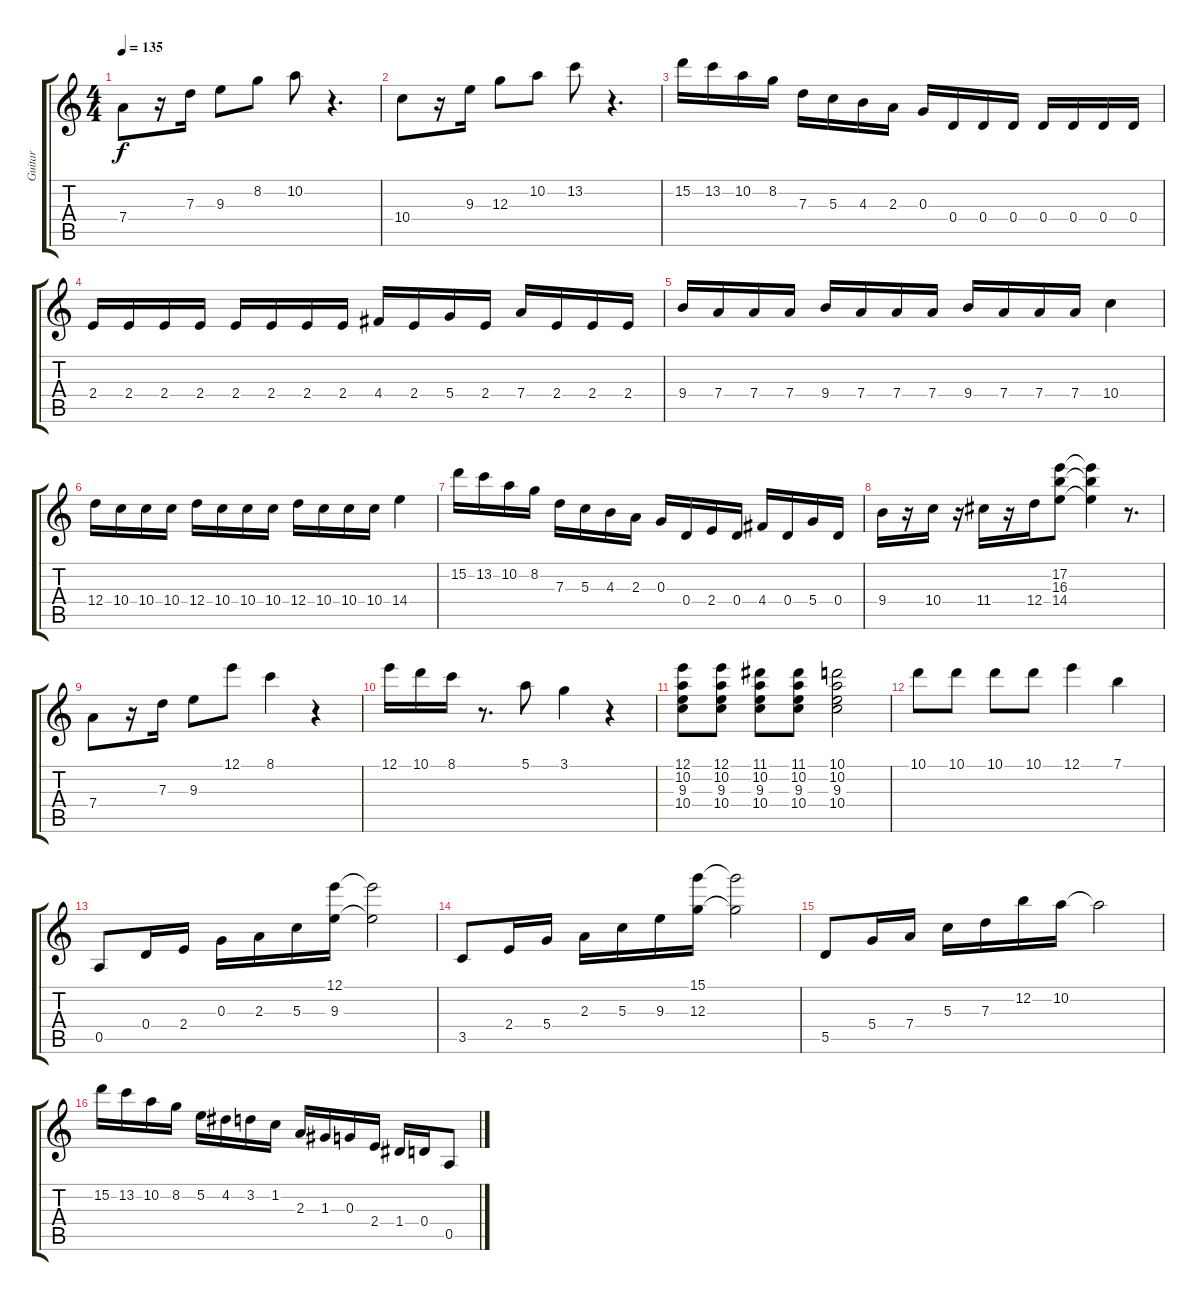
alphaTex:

\track ("Guitar" "Guitar") {instrument electricguitarjazz}
\staff {score tabs}
\tuning (E4 B3 G3 D3 A2 E2) {hide}
\ts (4 4)
\tempo 135
\clef g2
\ks c
7.4.8{dy f} r.16 7.3.16 9.3.8 8.2.8 10.2.8 r.4{d} |
10.4.8 r.16 9.3.16 12.3.8 10.2.8 13.2.8 r.4{d} |
15.2.16 13.2.16 10.2.16 8.2.16 7.3.16 5.3.16 4.3.16 2.3.16 0.3.16 0.4.16 0.4.16 0.4.16 0.4.16 0.4.16 0.4.16 0.4.16 |
2.4.16 2.4.16 2.4.16 2.4.16 2.4.16 2.4.16 2.4.16 2.4.16 4.4.16 2.4.16 5.4.16 2.4.16 7.4.16 2.4.16 2.4.16 2.4.16 |
9.4.16 7.4.16 7.4.16 7.4.16 9.4.16 7.4.16 7.4.16 7.4.16 9.4.16 7.4.16 7.4.16 7.4.16 10.4.4 |
12.4.16 10.4.16 10.4.16 10.4.16 12.4.16 10.4.16 10.4.16 10.4.16 12.4.16 10.4.16 10.4.16 10.4.16 14.4.4 |
15.2.16 13.2.16 10.2.16 8.2.16 7.3.16 5.3.16 4.3.16 2.3.16 0.3.16 0.4.16 2.4.16 0.4.16 4.4.16 0.4.16 5.4.16 0.4.16 |
9.4.16 r.16 10.4.16 r.16 11.4.16 r.16 12.4.16 (17.2 16.3 14.4).8 (17.2{t} 16.3{t} 14.4{t}).4 r.8{d} |
7.4.8 r.16 7.3.16 9.3.8 12.1.8 8.1.4 r.4 |
12.1.16 10.1.16 8.1.16 r.8{d} 5.1.8 3.1.4 r.4 |
(12.1 10.2 9.3 10.4).8 (12.1 10.2 9.3 10.4).8 (11.1 10.2 9.3 10.4).8 (11.1 10.2 9.3 10.4).8 (10.1 10.2 9.3 10.4).2 |
10.1.8 10.1.8 10.1.8 10.1.8 12.1.4 7.1.4 |
0.5.8 0.4.16 2.4.16 0.3.16 2.3.16 5.3.16 (12.1 9.3).16 (12.1{t} 9.3{t}).2 |
3.5.8 2.4.16 5.4.16 2.3.16 5.3.16 9.3.16 (15.1 12.3).16 (15.1{t} 12.3{t}).2 |
5.5.8 5.4.16 7.4.16 5.3.16 7.3.16 12.2.16 10.2.16 10.2{t}.2 |
15.2.16 13.2.16 10.2.16 8.2.16 5.2.16 4.2.16 3.2.16 1.2.16 2.3.16 1.3.16 0.3.16 2.4.16 1.4.16 0.4.16 0.5.8
